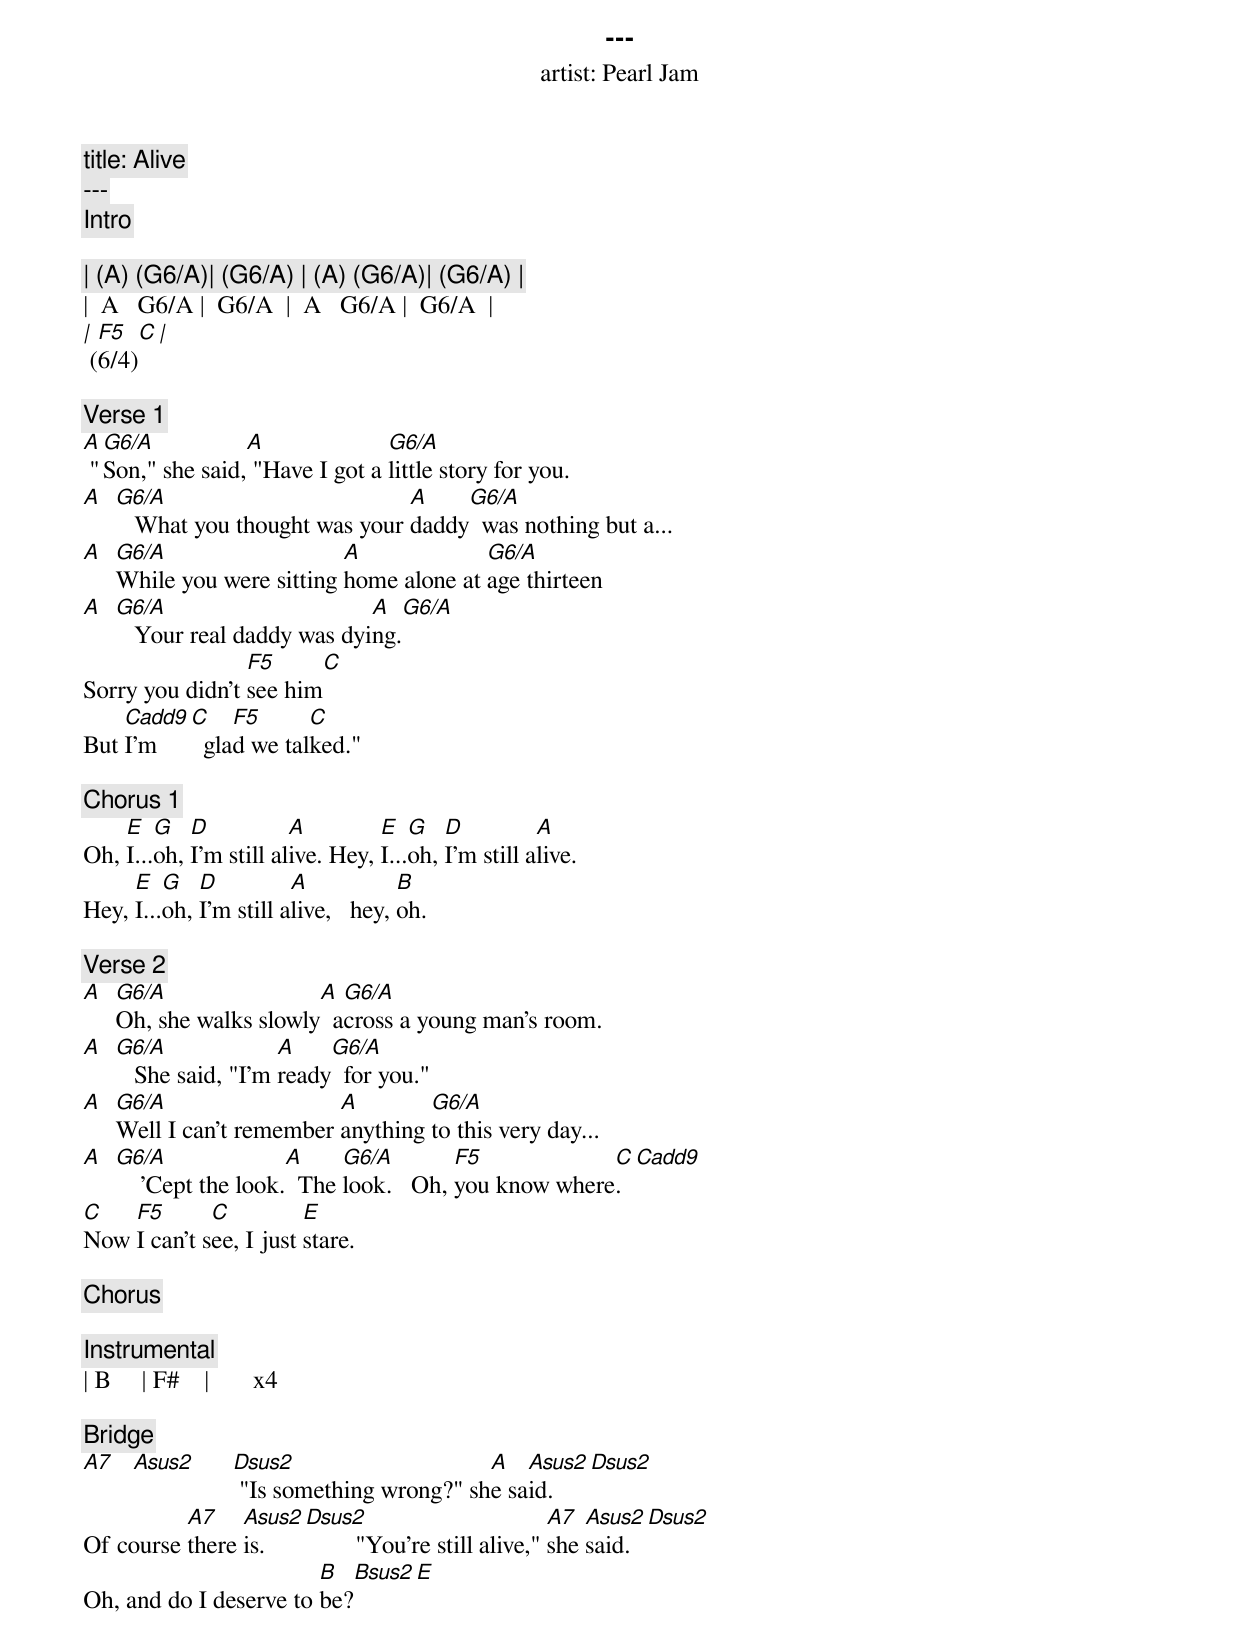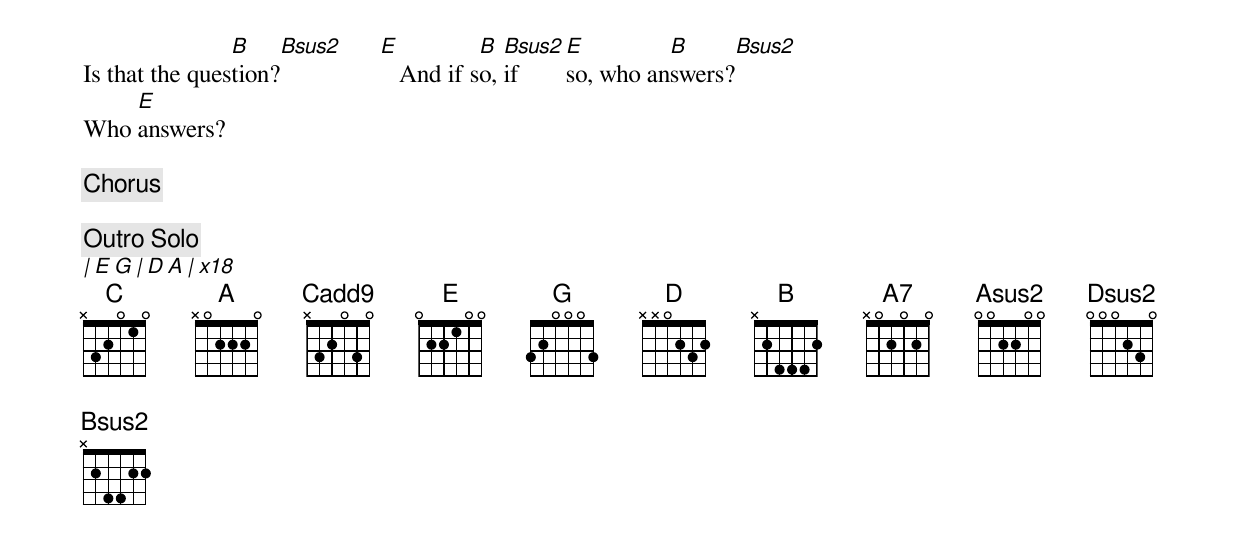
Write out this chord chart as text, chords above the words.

---
artist: Pearl Jam
title: Alive
---
[Intro]

| (A) (G6/A)| (G6/A) | (A) (G6/A)| (G6/A) |
|  A   G6/A |  G6/A  |  A   G6/A |  G6/A  |
| F5  C        |
 (6/4)

[Verse 1]
A G6/A           A              G6/A
 "Son," she said, "Have I got a little story for you.
A G6/A                         A    G6/A
     What you thought was your daddy  was nothing but a...
A G6/A                   A             G6/A
  While you were sitting home alone at age thirteen
A G6/A                      A   G6/A
     Your real daddy was dying.
                 F5      C
Sorry you didn't see him
    Cadd9 C    F5      C
But I'm     glad we talked."

[Chorus 1]
    E   G   D           A         E   G   D          A
Oh, I...oh, I'm still alive. Hey, I...oh, I'm still alive.
     E   G   D          A	     B
Hey, I...oh, I'm still alive,	hey, oh.

[Verse 2]
A G6/A                A  G6/A
  Oh, she walks slowly  across a young man's room.
A G6/A              A    G6/A
     She said, "I'm ready  for you."
A G6/A                  A        G6/A
  Well I can't remember anything to this very day...
A G6/A               A     G6/A	       F5            C   Cadd9
      'Cept the look.  The look.   Oh, you know where.
C   F5       C          E
Now I can't see, I just stare.

[Chorus]

[Instrumental]
| B     | F#    |	x4

[Bridge]
A7 Asus2 Dsus2                    A   Asus2 Dsus2
          "Is something wrong?" she said.
          A7    Asus2 Dsus2                         A7  Asus2 Dsus2
Of course there is.	      "You're still alive," she said.
                        B  Bsus2 E
Oh, and do I deserve to be?
                B    Bsus2 E          B  Bsus2 E         B     Bsus2
Is that the question?	      And if so, if    so, who answers?
    E
Who answers?

[Chorus]

[Outro Solo]
| E  G  | D  A  | x18
